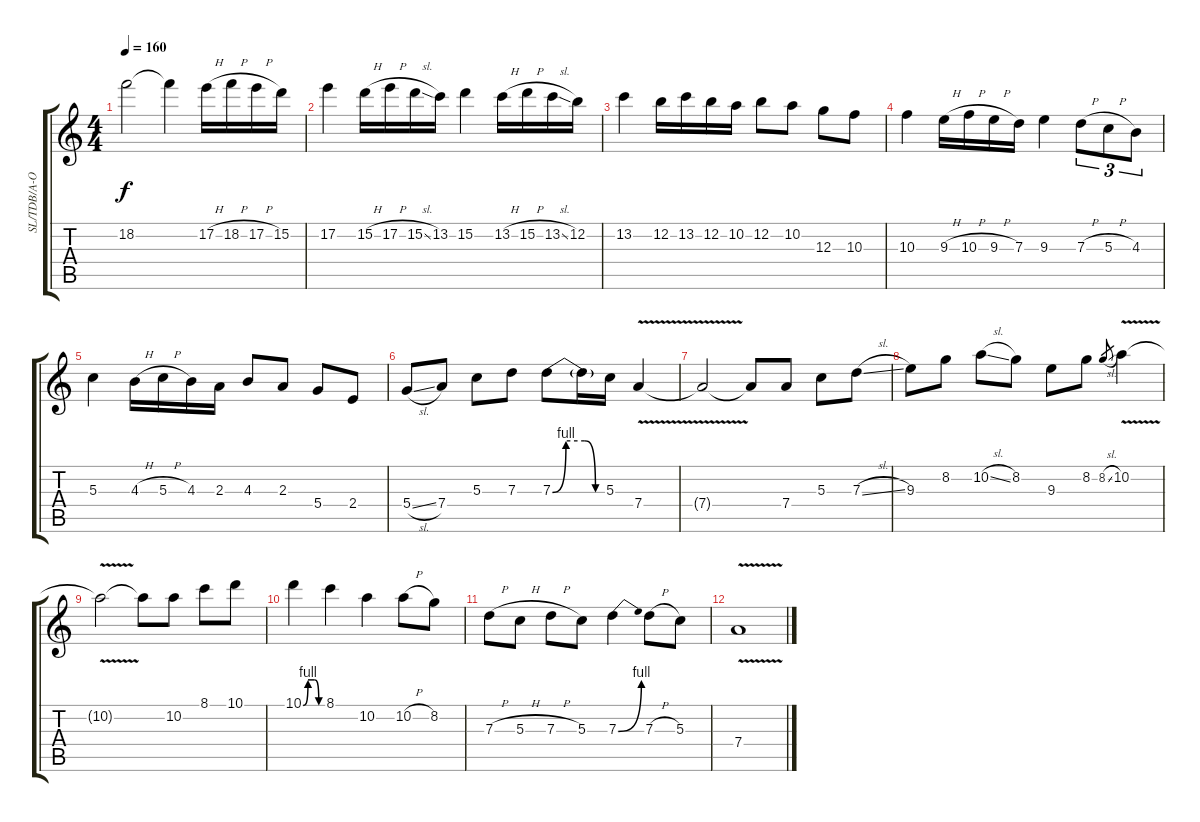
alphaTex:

\track ("SL/TDB/A-O" "SL/TDB/A-O") {instrument distortionguitar}
\staff {score tabs}
\tuning (E4 B3 G3 D3 A2 E2) {hide}
\ts (4 4)
\tempo 160
\clef g2
\ks c
18.2{t}.2{dy f} 18.2{t}.4 17.2{h}.16 18.2{h}.16 17.2{h}.16 15.2.16 |
17.2.4 15.2{h}.16 17.2{h}.16 15.2{sl}.16 13.2.16 15.2.4 13.2{h}.16 15.2{h}.16 13.2{sl}.16 12.2.16 |
13.2.4 12.2.16 13.2.16 12.2.16 10.2.16 12.2.8 10.2.8 12.3.8 10.3.8 |
10.3.4 9.3{h}.16 10.3{h}.16 9.3{h}.16 7.3.16 9.3.4 7.3{h}.8{tu (3 2)} 5.3{h}.8{tu (3 2)} 4.3.8{tu (3 2)} |
5.3.4 4.3{h}.16 5.3{h}.16 4.3.16 2.3.16 4.3.8 2.3.8 5.4.8 2.4.8 |
5.4{sl}.8 7.4.8 5.3.8 7.3.8 7.3{be (custom 0 0 15 4 36 4 48 0 60 0)}.8 7.3{t}.16{volume 0} 5.3.16 7.4{v}.4 |
7.4{t}.2 7.4{t}.8 7.4.8 5.3.8 7.3{sl}.8 |
9.3.8 8.2.8 10.2{sl}.8 8.2.8 9.3.8 8.2.8 8.2{sl}.8{gr} 10.2{v}.4 |
10.2{t}.2 10.2{t}.8 10.2.8 8.1.8 10.1.8 |
10.1{be (custom 0 0 15 4 36 4 49 0 60 0)}.4 8.1.4 10.2.4 10.2{h}.8 8.2.8 |
7.3{h}.8 5.3{h}.8 7.3{h}.8 5.3.8 7.3{be (bend 0 0 60 4)}.4 7.3{h}.8 5.3.8 |
7.4{v}.1
